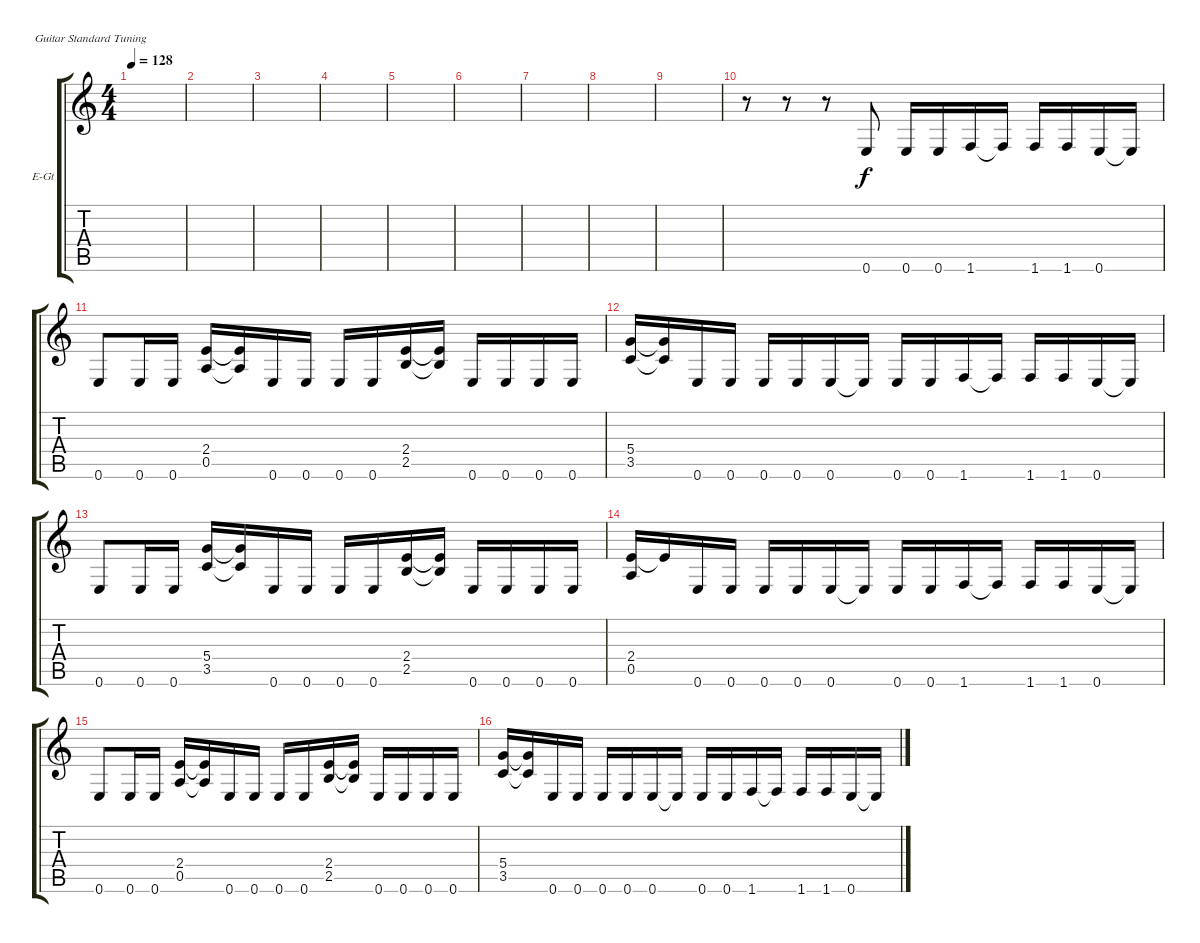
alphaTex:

\defaultSystemsLayout 4
\bracketExtendMode groupsimilarinstruments
\firstSystemTrackNameOrientation horizontal
\otherSystemsTrackNameOrientation horizontal
\track ("Electric Guitar" "E-Gt") {instrument distortionguitar}
\staff {score tabs}
\tuning (E4 B3 G3 D3 A2 E2)
\ts (4 4)
\tempo 128
\clef g2
\ks c
|
|
|
|
|
|
|
|
|
r.8 r.8 r.8 0.6.8 0.6.16 0.6.16 1.6.16 1.6{t}.16 1.6.16 1.6.16 0.6.16 0.6{t}.16 |
0.6.8 0.6.16 0.6.16 (0.5 2.4).16 (0.5{t} 2.4{t}).16 0.6.16 0.6.16 0.6.16 0.6.16 (2.5 2.4).16 (2.5{t} 2.4{t}).16 0.6.16 0.6.16 0.6.16 0.6.16 |
(3.5 5.4).16 (3.5{t} 5.4{t}).16 0.6.16 0.6.16 0.6.16 0.6.16 0.6.16 0.6{t}.16 0.6.16 0.6.16 1.6.16 1.6{t}.16 1.6.16 1.6.16 0.6.16 0.6{t}.16 |
0.6.8 0.6.16 0.6.16 (3.5 5.4).16 (3.5{t} 5.4{t}).16 0.6.16 0.6.16 0.6.16 0.6.16 (2.5 2.4).16 (2.5{t} 2.4{t}).16 0.6.16 0.6.16 0.6.16 0.6.16 |
(0.5 2.4).16 2.4{t}.16 0.6.16 0.6.16 0.6.16 0.6.16 0.6.16 0.6{t}.16 0.6.16 0.6.16 1.6.16 1.6{t}.16 1.6.16 1.6.16 0.6.16 0.6{t}.16 |
0.6.8 0.6.16 0.6.16 (0.5 2.4).16 (0.5{t} 2.4{t}).16 0.6.16 0.6.16 0.6.16 0.6.16 (2.5 2.4).16 (2.5{t} 2.4{t}).16 0.6.16 0.6.16 0.6.16 0.6.16 |
(3.5 5.4).16 (3.5{t} 5.4{t}).16 0.6.16 0.6.16 0.6.16 0.6.16 0.6.16 0.6{t}.16 0.6.16 0.6.16 1.6.16 1.6{t}.16 1.6.16 1.6.16 0.6.16 0.6{t}.16
